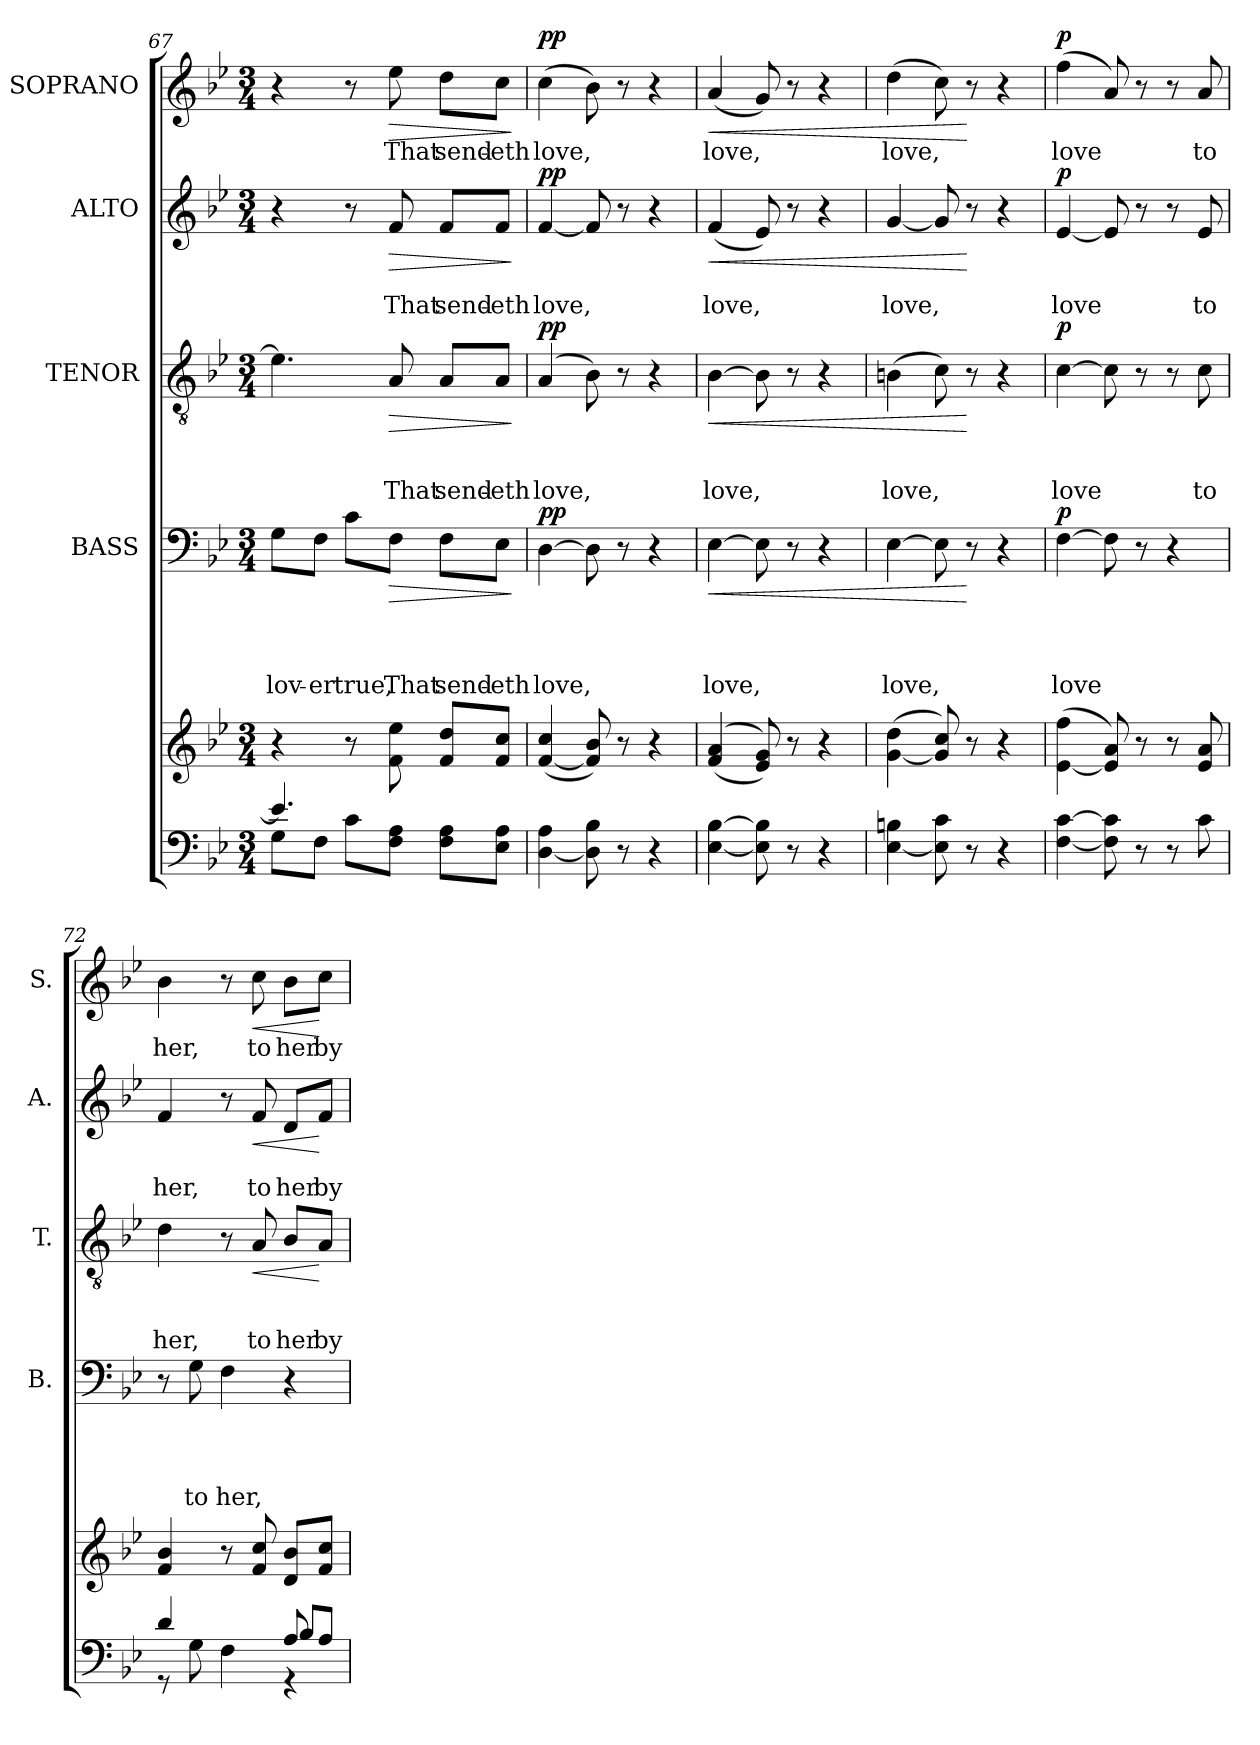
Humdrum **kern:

**kern	**kern	**kern	**text	**text	**text	**text	**dynam	**kern	**text	**text	**text	**dynam	**kern	**text	**text	**dynam	**kern	**text	**dynam
*part5	*part5	*part4	*part4	*part4	*part4	*part4	*part4	*part3	*part3	*part3	*part3	*part3	*part2	*part2	*part2	*part2	*part1	*part1	*part1
*staff6	*staff5	*staff4	*staff4	*staff4	*staff4	*staff4	*staff4	*staff3	*staff3	*staff3	*staff3	*staff3	*staff2	*staff2	*staff2	*staff2	*staff1	*staff1	*staff1
*	*	*I"BASS	*	*	*	*	*	*I"TENOR	*	*	*	*	*I"ALTO	*	*	*	*I"SOPRANO	*	*
*	*	*I'B.	*	*	*	*	*	*I'T.	*	*	*	*	*I'A.	*	*	*	*I'S.	*	*
*clefF4	*clefG2	*clefF4	*	*	*	*	*	*clefGv2	*	*	*	*	*clefG2	*	*	*	*clefG2	*	*
*k[b-e-]	*k[b-e-]	*k[b-e-]	*	*	*	*	*	*k[b-e-]	*	*	*	*	*k[b-e-]	*	*	*	*k[b-e-]	*	*
*B-:	*B-:	*B-:	*	*	*	*	*	*B-:	*	*	*	*	*B-:	*	*	*	*B-:	*	*
*M3/4	*M3/4	*M3/4	*	*	*	*	*	*M3/4	*	*	*	*	*M3/4	*	*	*	*M3/4	*	*
=67	=67	=67	=67	=67	=67	=67	=67	=67	=67	=67	=67	=67	=67	=67	=67	=67	=67	=67	=67
*^	*	*	*	*	*	*	*	*	*	*	*	*	*	*	*	*	*	*	*
!	!	!	!	!	!	!	!LO:LY:b	!	!	!	!	!	!	!	!	!	!	!	!	!
4.e-/]	8G\L	4r	8G\L	.	.	.	lov-	.	4.e-\]	.	.	.	.	4r	.	.	.	4r	.	.
!	!	!	!	!	!	!	!LO:LY:b	!	!	!	!	!	!	!	!	!	!	!	!	!
.	8F\J	.	8F\J	.	.	.	-er	.	.	.	.	.	.	.	.	.	.	.	.	.
!	!	!	!	!	!	!	!LO:LY:b	!	!	!	!	!	!	!	!	!	!	!	!	!
.	8c\L	8r	8c\L	.	.	.	true,	.	.	.	.	.	.	8r	.	.	.	8r	.	.
!	!	!	!	!	!	!	!LO:LY:b	!LO:HP:b	!	!	!	!LO:LY:b	!LO:HP:b	!	!	!LO:LY:b	!LO:HP:b	!	!LO:LY:b	!LO:HP:b
4.ryy	8F\ 8A\J	8f\ 8ee-\	8F\J	.	.	.	That	>	8A/	.	.	That	>	8f/	.	That	>	8ee-\	That	>
!	!	!	!	!	!	!	!LO:LY:b	!	!	!	!	!LO:LY:b	!	!	!	!LO:LY:b	!	!	!LO:LY:b	!
.	8F\ 8A\L	8f/ 8dd/L	8F\L	.	.	.	send-	.	8A/L	.	.	send-	.	8f/L	.	send-	.	8dd\L	send-	.
!	!	!	!	!	!	!	!LO:LY:b	!	!	!	!	!LO:LY:b	!	!	!	!LO:LY:b	!	!	!LO:LY:b	!
.	8E-\ 8A\J	8f/ 8cc/J	8E-\J	.	.	.	-eth	.	8A/J	.	.	-eth	.	8f/J	.	-eth	.	8cc\J	-eth	.
*v	*v	*	*	*	*	*	*	*	*	*	*	*	*	*	*	*	*	*	*	*
.	.	.	.	.	.	.	]	.	.	.	.	]	.	.	.	]	.	.	]
!!LO:PB:g=z
=68	=68	=68	=68	=68	=68	=68	=68	=68	=68	=68	=68	=68	=68	=68	=68	=68	=68	=68	=68
!	!	!	!	!	!	!LO:LY:b	!LO:DY:a	!	!	!	!LO:LY:b	!LO:DY:a	!	!	!LO:LY:b	!LO:DY:a	!	!LO:LY:b	!LO:DY:a
[<4D\ 4A\	([<4f/ 4cc/	[>4D\	.	.	.	love,	pp	(4A/	.	.	love,	pp	[<4f/	.	love,	pp	(>4cc\	love,	pp
8D\] 8B-\	8f/] 8b-/)	8D\]	.	.	.	.	.	8B-\)	.	.	.	.	8f/]	.	.	.	8b-\)	.	.
8r	8r	8r	.	.	.	.	.	8r	.	.	.	.	8r	.	.	.	8r	.	.
4r	4r	4r	.	.	.	.	.	4r	.	.	.	.	4r	.	.	.	4r	.	.
=69	=69	=69	=69	=69	=69	=69	=69	=69	=69	=69	=69	=69	=69	=69	=69	=69	=69	=69	=69
!	!	!	!	!	!	!LO:LY:b	!LO:HP:b	!	!	!	!LO:LY:b	!LO:HP:b	!	!	!LO:LY:b	!LO:HP:b	!	!LO:LY:b	!LO:HP:b
[<4E-\ [>4B-\	(<(4f/ 4a/	[>4E-\	.	.	.	love,	<	[>4B-\	.	.	love,	<	(<4f/	.	love,	<	(<4a/	love,	<
8E-\] 8B-\]	8e-/ 8g/))	8E-\]	.	.	.	.	.	8B-\]	.	.	.	.	8e-/)	.	.	.	8g/)	.	.
8r	8r	8r	.	.	.	.	.	8r	.	.	.	.	8r	.	.	.	8r	.	.
4r	4r	4r	.	.	.	.	.	4r	.	.	.	.	4r	.	.	.	4r	.	.
=70	=70	=70	=70	=70	=70	=70	=70	=70	=70	=70	=70	=70	=70	=70	=70	=70	=70	=70	=70
!	!	!	!	!	!	!LO:LY:b	!	!	!	!	!LO:LY:b	!	!	!	!LO:LY:b	!	!	!LO:LY:b	!
[<4E-\ 4Bn\	(>[<4g\ 4dd\	[>4E-\	.	.	.	love,	.	(>4Bn\	.	.	love,	.	[<4g/	.	love,	.	(>4dd\	love,	.
8E-\] 8c\	8g/] 8cc/)	8E-\]	.	.	.	.	.	8c\)	.	.	.	.	8g/]	.	.	.	8cc\)	.	.
8r	8r	8r	.	.	.	.	[	8r	.	.	.	[	8r	.	.	[	8r	.	[
4r	4r	4r	.	.	.	.	.	4r	.	.	.	.	4r	.	.	.	4r	.	.
=71	=71	=71	=71	=71	=71	=71	=71	=71	=71	=71	=71	=71	=71	=71	=71	=71	=71	=71	=71
!	!	!	!	!	!	!LO:LY:b	!LO:DY:a	!	!	!	!LO:LY:b	!LO:DY:a	!	!	!LO:LY:b	!LO:DY:a	!	!LO:LY:b	!LO:DY:a
[<4F\ [>4c\	(>[<4e-\ 4ff\	[>4F\	.	.	.	love	p	[>4c\	.	.	love	p	[<4e-/	.	love	p	(>4ff\	love	p
8F\] 8c\]	8e-/] 8a/)	8F\]	.	.	.	.	.	8c\]	.	.	.	.	8e-/]	.	.	.	8a/)	.	.
8r	8r	8r	.	.	.	.	.	8r	.	.	.	.	8r	.	.	.	8r	.	.
8r	8r	4r	.	.	.	.	.	8r	.	.	.	.	8r	.	.	.	8r	.	.
!	!	!	!	!	!	!	!	!	!	!	!LO:LY:b	!	!	!	!LO:LY:b	!	!	!LO:LY:b	!
8c\	8e-/ 8a/	.	.	.	.	.	.	8c\	.	.	to	.	8e-/	.	to	.	8a/	to	.
=72	=72	=72	=72	=72	=72	=72	=72	=72	=72	=72	=72	=72	=72	=72	=72	=72	=72	=72	=72
*^	*	*	*	*	*	*	*	*	*	*	*	*	*	*	*	*	*	*	*
*	*^	*	*	*	*	*	*	*	*	*	*	*	*	*	*	*	*	*	*	*
*	*	*^	*	*	*	*	*	*	*	*	*	*	*	*	*	*	*	*	*	*	*
!	!	!	!	!	!	!	!	!	!	!	!	!	!	!LO:LY:b	!	!	!	!LO:LY:b	!	!	!LO:LY:b	!
4d/	8rGG	2ryy	2ryy	4f/ 4b-/	8r	.	.	.	.	.	4d\	.	.	her,	.	4f/	.	her,	.	4b-\	her,	.
!	!	!	!	!	!	!	!	!	!LO:LY:b	!	!	!	!	!	!	!	!	!	!	!	!	!
.	8G\	.	.	.	8G\	.	.	.	to	.	.	.	.	.	.	.	.	.	.	.	.	.
!	!	!	!	!	!	!	!	!	!LO:LY:b	!	!	!	!	!	!	!	!	!	!	!	!	!
2ryy	4F\	.	.	8r	4F\	.	.	.	her,	.	8r	.	.	.	.	8r	.	.	.	8r	.	.
!	!	!	!	!	!	!	!	!	!	!	!	!	!	!LO:LY:b	!LO:HP:b	!	!	!LO:LY:b	!LO:HP:b	!	!LO:LY:b	!LO:HP:b
.	.	.	.	8f/ 8cc/	.	.	.	.	.	.	8A/	.	.	to	<	8f/	.	to	<	8cc\	to	<
!	!	!	!	!	!	!	!	!	!	!	!	!	!	!LO:LY:b	!	!	!	!LO:LY:b	!	!	!LO:LY:b	!
.	8A/	8B-/L	4rGG	8d/ 8b-/L	4r	.	.	.	.	.	8B-/L	.	.	her	.	8d/L	.	her	.	8b-\L	her	.
!	!	!	!	!	!	!	!	!	!	!	!	!	!	!LO:LY:b	!	!	!	!LO:LY:b	!	!	!LO:LY:b	!
.	8ryy	8A/J	.	8f/ 8cc/J	.	.	.	.	.	.	8A/J	.	.	by	[	8f/J	.	by	[	8cc\J	by	[
*v	*v	*v	*v	*	*	*	*	*	*	*	*	*	*	*	*	*	*	*	*	*	*	*
=	=	=	=	=	=	=	=	=	=	=	=	=	=	=	=	=	=	=	=
*-	*-	*-	*-	*-	*-	*-	*-	*-	*-	*-	*-	*-	*-	*-	*-	*-	*-	*-	*-
